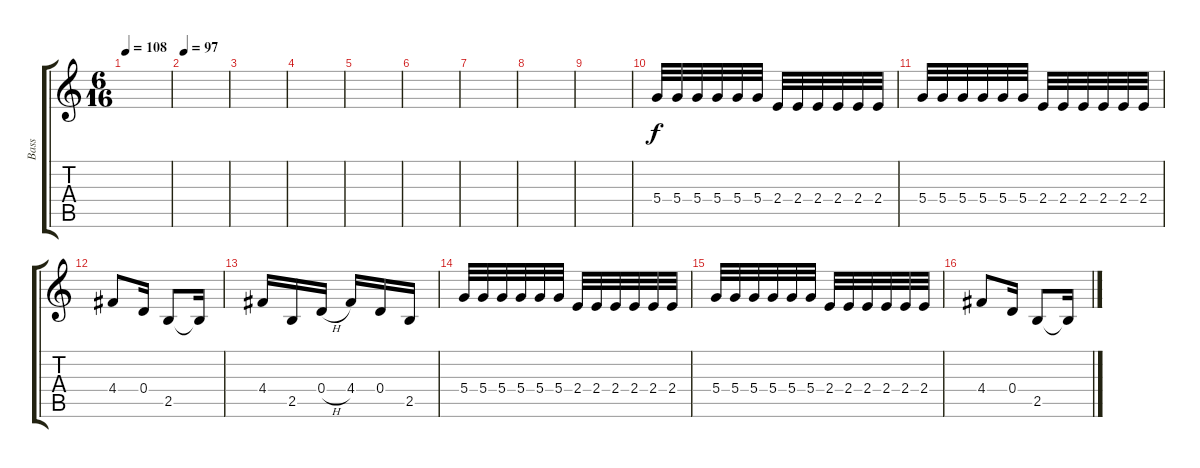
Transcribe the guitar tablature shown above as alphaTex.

\track ("Bass" "Bass") {instrument electricbassfinger}
\staff {score tabs}
\tuning (E4 B3 G3 D3 A2 E2) {hide}
\ts (6 16)
\tempo 108
\clef g2
\ks c
|
\tempo 97
|
|
|
|
|
|
|
|
5.4.32{volume 8} 5.4.32 5.4.32 5.4.32 5.4.32 5.4.32 2.4.32 2.4.32 2.4.32 2.4.32 2.4.32 2.4.32 |
5.4.32 5.4.32 5.4.32 5.4.32 5.4.32 5.4.32 2.4.32 2.4.32 2.4.32 2.4.32 2.4.32 2.4.32 |
4.4.8 0.4.16 2.5.8 2.5{t}.16 |
4.4.16 2.5.16 0.4{h}.16 4.4.16 0.4.16 2.5.16 |
5.4.32 5.4.32 5.4.32 5.4.32 5.4.32 5.4.32 2.4.32 2.4.32 2.4.32 2.4.32 2.4.32 2.4.32 |
5.4.32 5.4.32 5.4.32 5.4.32 5.4.32 5.4.32 2.4.32 2.4.32 2.4.32 2.4.32 2.4.32 2.4.32 |
4.4.8 0.4.16 2.5.8 2.5{t}.16
